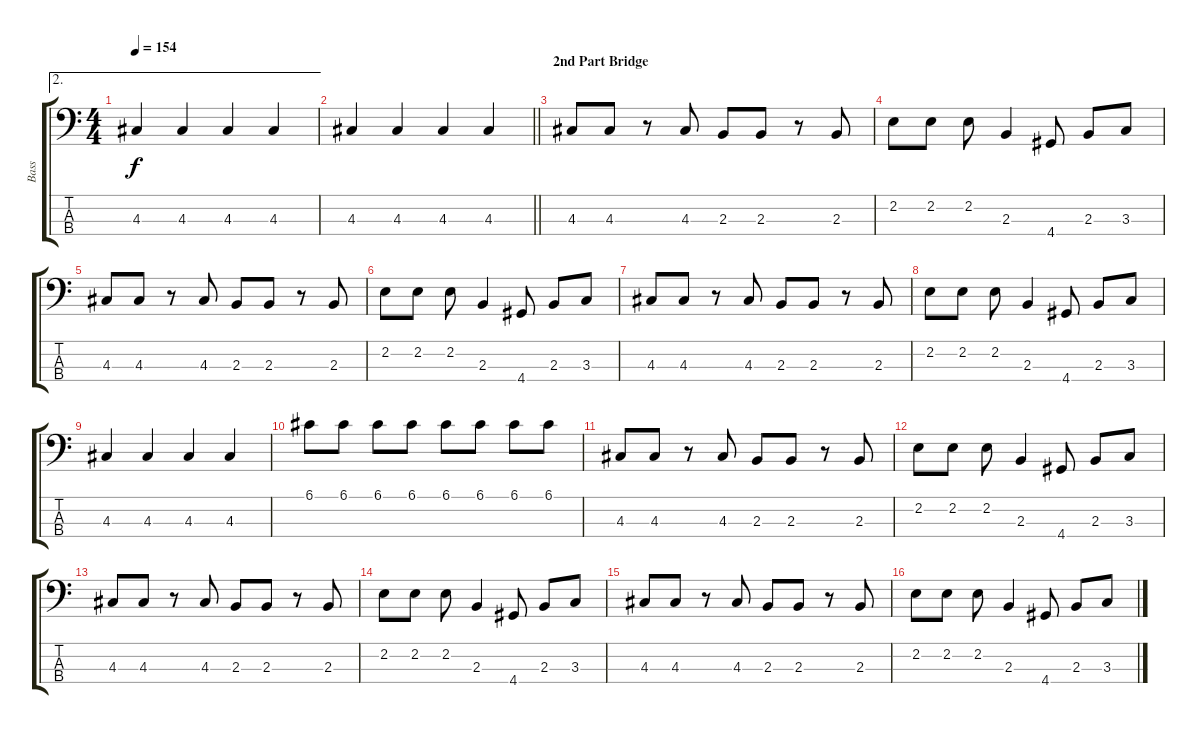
\track ("Bass" "Bass") {instrument electricbasspick}
\staff {score tabs}
\tuning (G2 D2 A1 E1) {hide}
\ae 2
\ts (4 4)
\tempo 154
\clef f4
\ks c
4.3.4{dy f} 4.3.4 4.3.4 4.3.4 |
\barLineRight lightlight
4.3.4 4.3.4 4.3.4 4.3.4 |
\section ("" "2nd Part Bridge")
4.3.8 4.3.8 r.8 4.3.8 2.3.8 2.3.8 r.8 2.3.8 |
2.2.8 2.2.8 2.2.8 2.3.4 4.4.8 2.3.8 3.3.8 |
4.3.8 4.3.8 r.8 4.3.8 2.3.8 2.3.8 r.8 2.3.8 |
2.2.8 2.2.8 2.2.8 2.3.4 4.4.8 2.3.8 3.3.8 |
4.3.8 4.3.8 r.8 4.3.8 2.3.8 2.3.8 r.8 2.3.8 |
2.2.8 2.2.8 2.2.8 2.3.4 4.4.8 2.3.8 3.3.8 |
4.3.4 4.3.4 4.3.4 4.3.4 |
6.1.8 6.1.8 6.1.8 6.1.8 6.1.8 6.1.8 6.1.8 6.1.8 |
4.3.8 4.3.8 r.8 4.3.8 2.3.8 2.3.8 r.8 2.3.8 |
2.2.8 2.2.8 2.2.8 2.3.4 4.4.8 2.3.8 3.3.8 |
4.3.8 4.3.8 r.8 4.3.8 2.3.8 2.3.8 r.8 2.3.8 |
2.2.8 2.2.8 2.2.8 2.3.4 4.4.8 2.3.8 3.3.8 |
4.3.8 4.3.8 r.8 4.3.8 2.3.8 2.3.8 r.8 2.3.8 |
2.2.8 2.2.8 2.2.8 2.3.4 4.4.8 2.3.8 3.3.8
